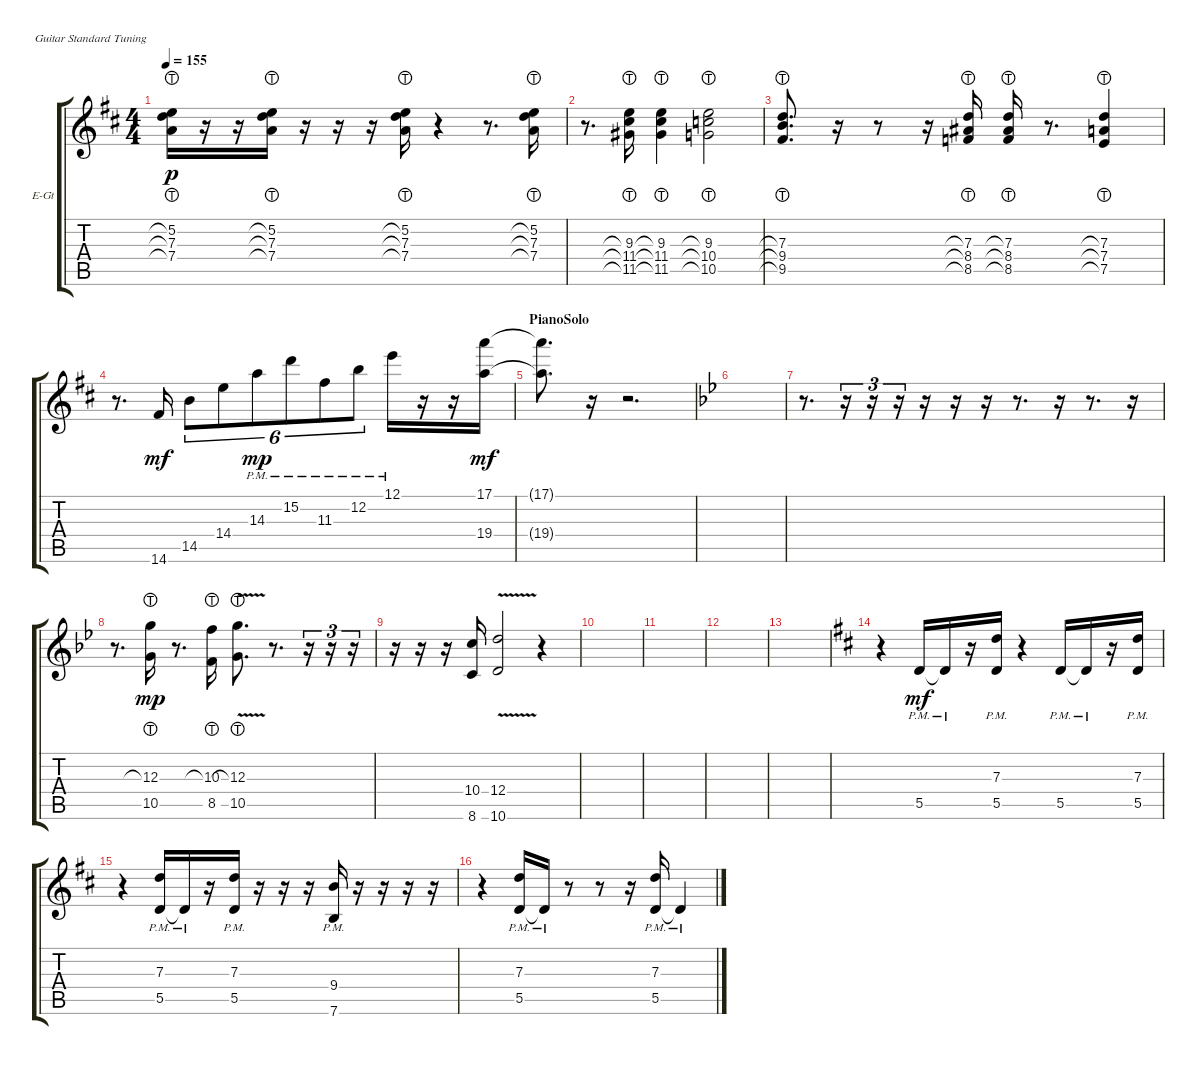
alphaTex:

\bracketExtendMode groupsimilarinstruments
\firstSystemTrackNameOrientation horizontal
\otherSystemsTrackNameOrientation horizontal
\track ("LGuitar" "E-Gt") {instrument electricguitarclean}
\staff {score tabs}
\tuning (E4 B3 G3 D3 A2 E2)
\ts (4 4)
\tempo 155
\clef g2
\ks d
(7.4{lht} 7.3{lht} 5.2{lht}).16{dy p} r.16 r.16 (7.4{lht} 7.3{lht} 5.2{lht}).16 r.16 r.16 r.16 (7.4{lht} 7.3{lht} 5.2{lht}).16 r.4 r.8{d} (7.4{lht} 7.3{lht} 5.2{lht}).16 |
r.8{d} (11.5{lht} 11.4{lht} 9.3{lht}).16 (11.5{lht} 11.4{lht} 9.3{lht}).4 (10.5{lht} 10.4{lht} 9.3{lht}).2 |
(9.5{lht} 9.4{lht} 7.3{lht}).8{d} r.16 r.8 r.16 (8.5{lht} 8.4{lht} 7.3{lht}).16 (8.5{lht} 8.4{lht} 7.3{lht}).16 r.8{d} (7.5{lht} 7.4{lht} 7.3{lht}).4 |
r.8{d} 14.6.16{dy mf} 14.5.8{tu (6 4)} 14.4.8{tu (6 4)} 14.3{pm}.8{tu (6 4) dy mp} 15.2{pm}.8{tu (6 4)} 11.3{pm}.8{tu (6 4)} 12.2{pm}.8{tu (6 4)} 12.1{pm}.16 r.16 r.16 (17.1 19.4).16{dy mf} |
\section ("" "PianoSolo")
(17.1{t} 19.4{t}).8{d} r.16 r.2{d} |
\ks bb
|
r.8{d} r.16{tu (3 2)} r.16{tu (3 2)} r.16{tu (3 2)} r.16 r.16 r.16 r.8{d} r.16 r.8{d} r.16 |
r.8{d} (12.3{lht} 10.5).16{dy mp} r.8{d} (8.5 10.3{lht}).16 (10.5{v} 12.3{lht}).8{d} r.8{d} r.16{tu (3 2)} r.16{tu (3 2)} r.16{tu (3 2)} |
r.16 r.16 r.16 (8.6 10.4).16 (12.4{v} 10.6).2 r.4 |
|
|
|
|
\ks d
r.4 5.5{pm}.16{dy mf} 5.5{pm t}.16 r.16 (7.3{pm} 5.5{pm}).16 r.4 5.5{pm}.16 5.5{pm t}.16 r.16 (7.3{pm} 5.5{pm}).16 |
r.4 (7.3{pm} 5.5{pm}).16 5.5{pm t}.16 r.16 (7.3{pm} 5.5{pm}).16 r.16 r.16 r.16 (9.4{pm} 7.6{pm}).16 r.16 r.16 r.16 r.16 |
r.4 (7.3{pm} 5.5{pm}).16 5.5{pm t}.16 r.8 r.8 r.16 (7.3{pm} 5.5{pm}).16 5.5{pm t}.4
